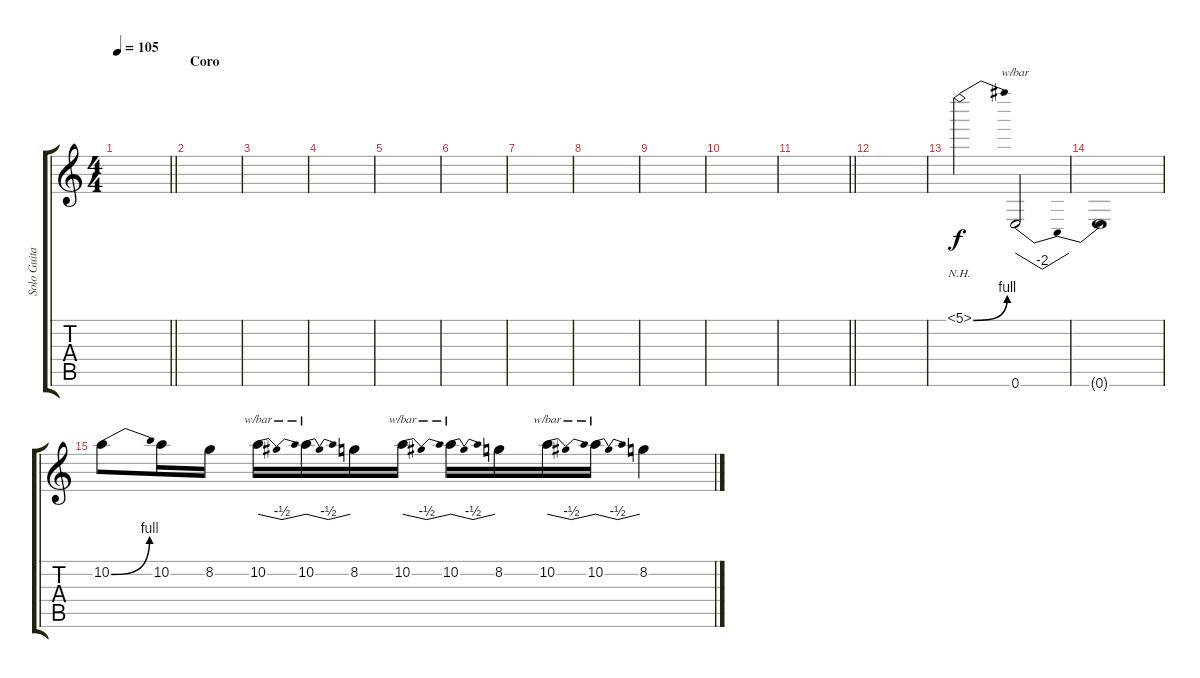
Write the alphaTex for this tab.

\track ("Solo Guitar" "Solo Guita") {instrument overdrivenguitar}
\staff {score tabs}
\tuning (E4 B3 G3 D3 A2 E2) {hide}
\ts (4 4)
\tempo 105
\clef g2
\barLineRight lightlight
\ks c
|
\section ("" "Coro")
|
|
|
|
|
|
|
|
|
\barLineRight lightlight
|
|
5.1{be (bend 0 0 60 4) nh}.2 0.6.2{tbe (dip default 0 0 30 -8 60 0)} |
0.6{t}.1 |
10.2{be (bend 0 0 60 4)}.8 10.2.16 8.2.16 10.2.16{tbe (dip default 0 0 30 -2 60 0)} 10.2.16{tbe (dip default 0 0 30 -2 60 0)} 8.2.16 10.2.16{tbe (dip default 0 0 30 -2 60 0)} 10.2.16{tbe (dip default 0 0 30 -2 60 0)} 8.2.16 10.2.16{tbe (dip default 0 0 30 -2 60 0)} 10.2.16{tbe (dip default 0 0 30 -2 60 0)} 8.2.4
